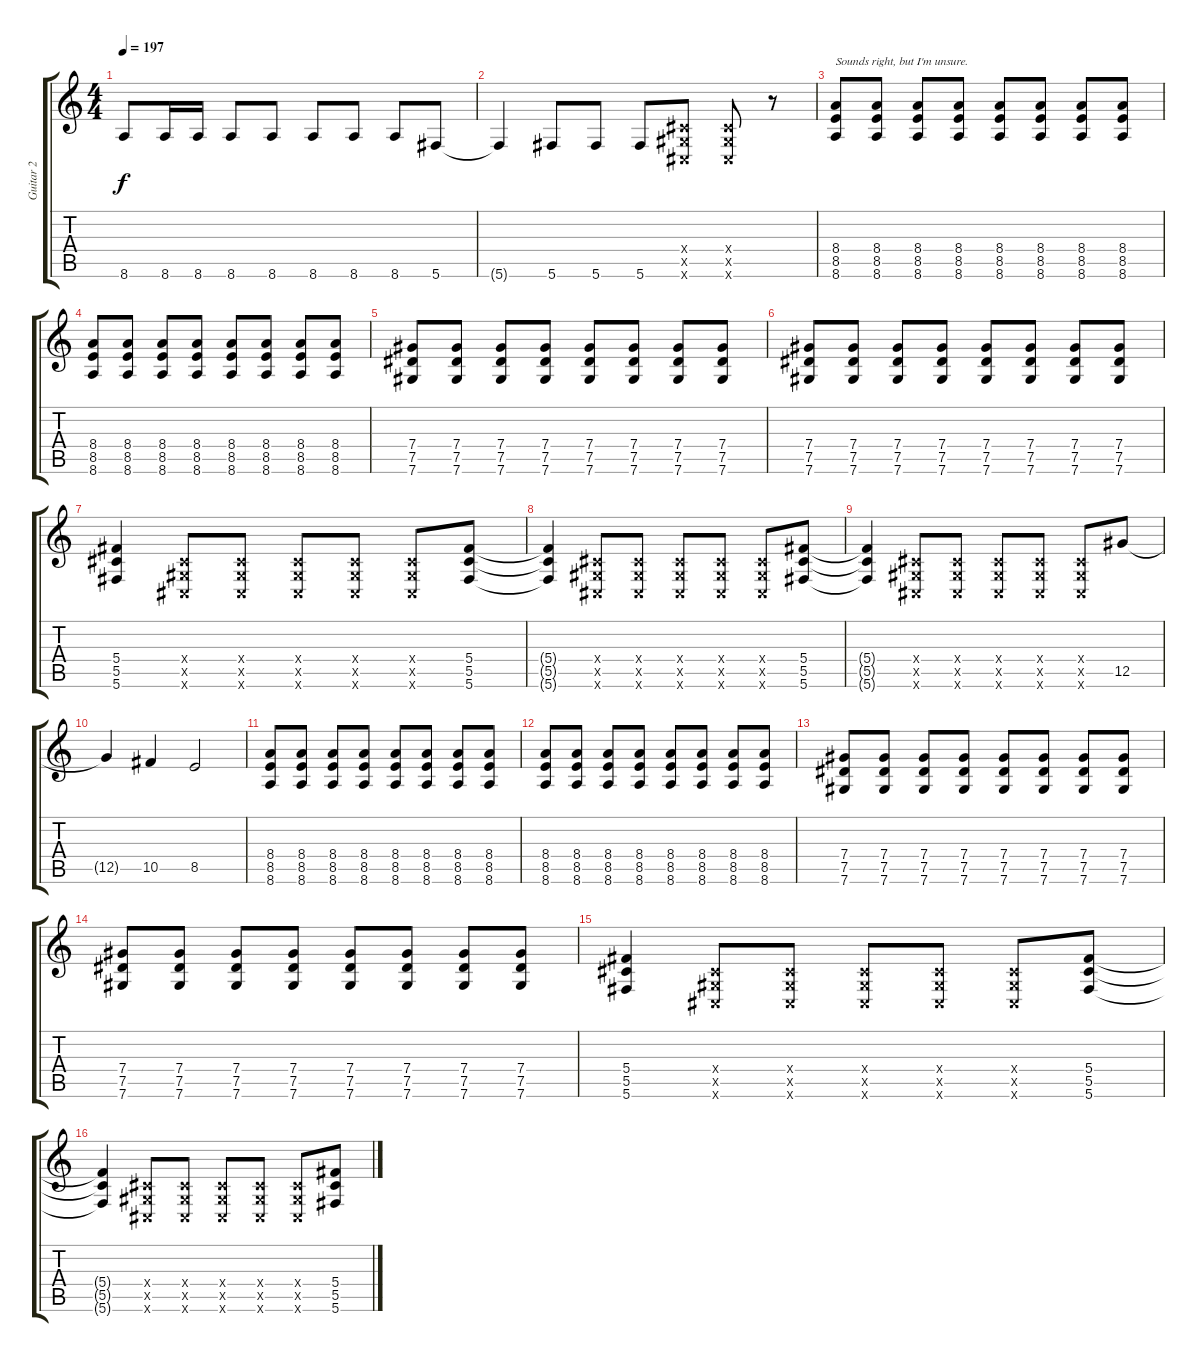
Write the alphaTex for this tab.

\track ("Guitar 2" "Guitar 2") {instrument distortionguitar}
\staff {score tabs}
\tuning (Eb4 Bb3 Gb3 Db3 Ab2 Db2) {hide}
\ts (4 4)
\tempo 197
\clef g2
\ks c
8.6{t}.8{dy f} 8.6.16 8.6.16 8.6.8 8.6.8 8.6.8 8.6.8 8.6.8 5.6.8 |
5.6{t}.4 5.6.8 5.6.8 5.6.8 (0.4{x} 0.5{x} 0.6{x}).8 (0.4{x} 0.5{x} 0.6{x}).8 r.8 |
(8.4 8.5 8.6).8{txt "Sounds right, but I'm unsure."} (8.4 8.5 8.6).8 (8.4 8.5 8.6).8 (8.4 8.5 8.6).8 (8.4 8.5 8.6).8 (8.4 8.5 8.6).8 (8.4 8.5 8.6).8 (8.4 8.5 8.6).8 |
(8.4 8.5 8.6).8 (8.4 8.5 8.6).8 (8.4 8.5 8.6).8 (8.4 8.5 8.6).8 (8.4 8.5 8.6).8 (8.4 8.5 8.6).8 (8.4 8.5 8.6).8 (8.4 8.5 8.6).8 |
(7.4 7.5 7.6).8 (7.4 7.5 7.6).8 (7.4 7.5 7.6).8 (7.4 7.5 7.6).8 (7.4 7.5 7.6).8 (7.4 7.5 7.6).8 (7.4 7.5 7.6).8 (7.4 7.5 7.6).8 |
(7.4 7.5 7.6).8 (7.4 7.5 7.6).8 (7.4 7.5 7.6).8 (7.4 7.5 7.6).8 (7.4 7.5 7.6).8 (7.4 7.5 7.6).8 (7.4 7.5 7.6).8 (7.4 7.5 7.6).8 |
(5.4 5.5 5.6).4 (0.4{x} 0.5{x} 0.6{x}).8 (0.4{x} 0.5{x} 0.6{x}).8 (0.4{x} 0.5{x} 0.6{x}).8 (0.4{x} 0.5{x} 0.6{x}).8 (0.4{x} 0.5{x} 0.6{x}).8 (5.4 5.5 5.6).8 |
(5.4{t} 5.5{t} 5.6{t}).4 (0.4{x} 0.5{x} 0.6{x}).8 (0.4{x} 0.5{x} 0.6{x}).8 (0.4{x} 0.5{x} 0.6{x}).8 (0.4{x} 0.5{x} 0.6{x}).8 (0.4{x} 0.5{x} 0.6{x}).8 (5.4 5.5 5.6).8 |
(5.4{t} 5.5{t} 5.6{t}).4 (0.4{x} 0.5{x} 0.6{x}).8 (0.4{x} 0.5{x} 0.6{x}).8 (0.4{x} 0.5{x} 0.6{x}).8 (0.4{x} 0.5{x} 0.6{x}).8 (0.4{x} 0.5{x} 0.6{x}).8 12.5.8 |
12.5{t}.4 10.5.4 8.5.2 |
(8.4 8.5 8.6).8 (8.4 8.5 8.6).8 (8.4 8.5 8.6).8 (8.4 8.5 8.6).8 (8.4 8.5 8.6).8 (8.4 8.5 8.6).8 (8.4 8.5 8.6).8 (8.4 8.5 8.6).8 |
(8.4 8.5 8.6).8 (8.4 8.5 8.6).8 (8.4 8.5 8.6).8 (8.4 8.5 8.6).8 (8.4 8.5 8.6).8 (8.4 8.5 8.6).8 (8.4 8.5 8.6).8 (8.4 8.5 8.6).8 |
(7.4 7.5 7.6).8 (7.4 7.5 7.6).8 (7.4 7.5 7.6).8 (7.4 7.5 7.6).8 (7.4 7.5 7.6).8 (7.4 7.5 7.6).8 (7.4 7.5 7.6).8 (7.4 7.5 7.6).8 |
(7.4 7.5 7.6).8 (7.4 7.5 7.6).8 (7.4 7.5 7.6).8 (7.4 7.5 7.6).8 (7.4 7.5 7.6).8 (7.4 7.5 7.6).8 (7.4 7.5 7.6).8 (7.4 7.5 7.6).8 |
(5.4 5.5 5.6).4 (0.4{x} 0.5{x} 0.6{x}).8 (0.4{x} 0.5{x} 0.6{x}).8 (0.4{x} 0.5{x} 0.6{x}).8 (0.4{x} 0.5{x} 0.6{x}).8 (0.4{x} 0.5{x} 0.6{x}).8 (5.4 5.5 5.6).8 |
(5.4{t} 5.5{t} 5.6{t}).4 (0.4{x} 0.5{x} 0.6{x}).8 (0.4{x} 0.5{x} 0.6{x}).8 (0.4{x} 0.5{x} 0.6{x}).8 (0.4{x} 0.5{x} 0.6{x}).8 (0.4{x} 0.5{x} 0.6{x}).8 (5.4 5.5 5.6).8
